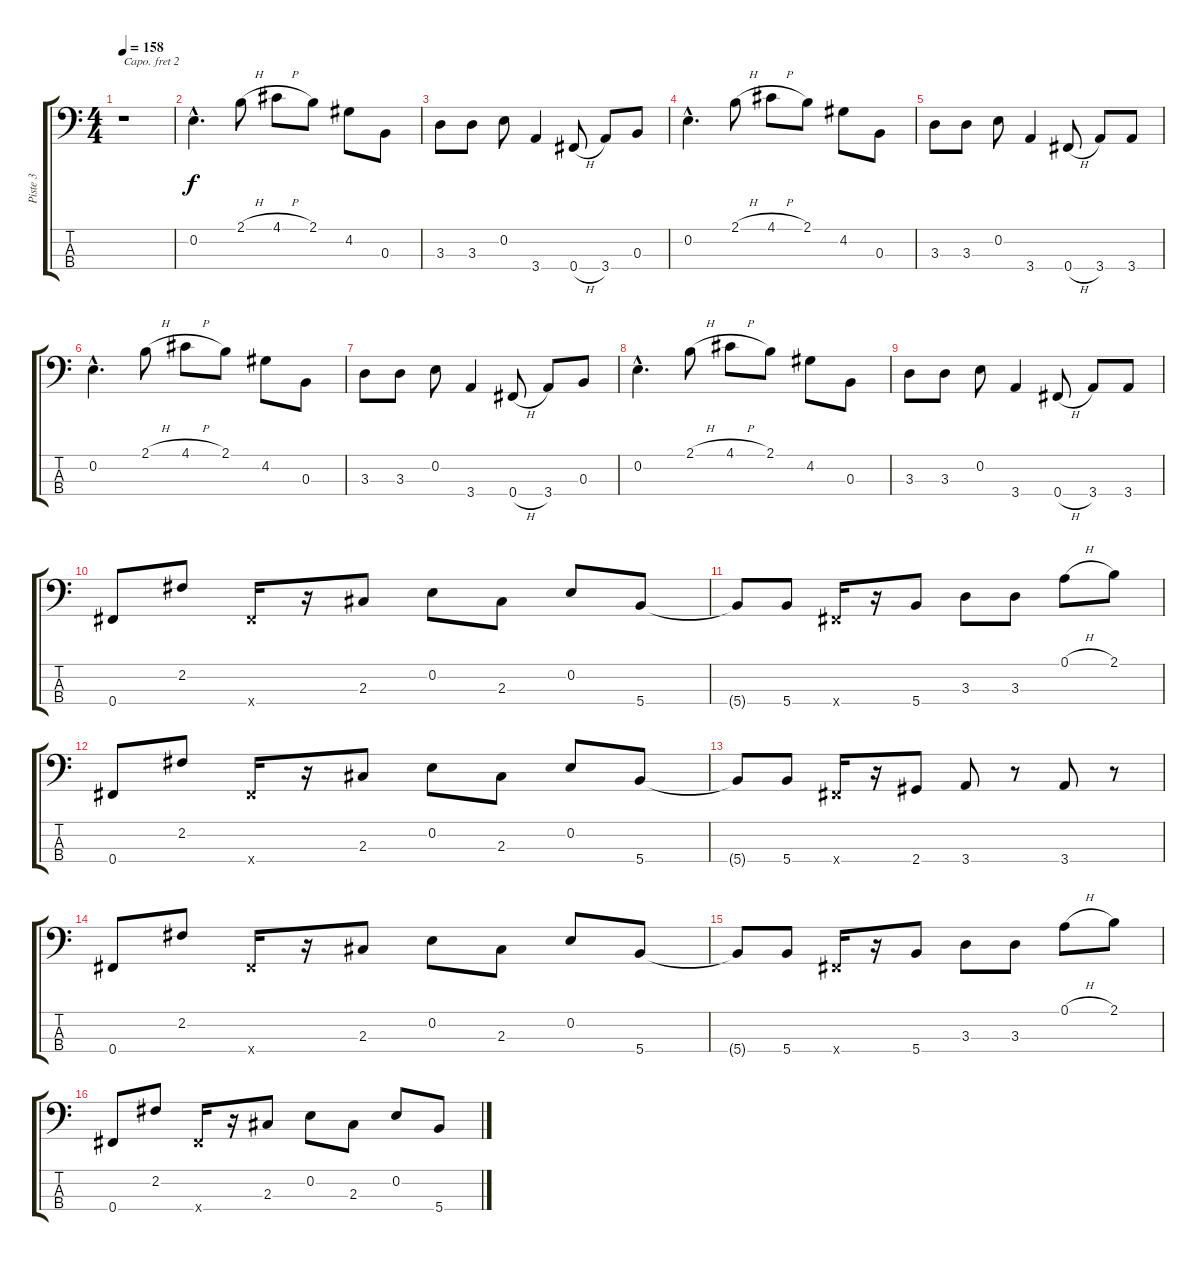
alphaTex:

\track ("Piste 3" "Piste 3") {instrument electricbasspick}
\staff {score tabs}
\capo 2
\tuning (G2 D2 A1 E1) {hide}
\ts (4 4)
\tempo 158
\clef f4
\ks c
r.1{dy f instrument electricbasspick} |
0.2{hac}.4{d} 2.1{h}.8 4.1{h}.8 2.1.8 4.2.8 0.3.8 |
3.3.8 3.3.8 0.2.8 3.4.4 0.4{h}.8 3.4.8 0.3.8 |
0.2{hac}.4{d} 2.1{h}.8 4.1{h}.8 2.1.8 4.2.8 0.3.8 |
3.3.8 3.3.8 0.2.8 3.4.4 0.4{h}.8 3.4.8 3.4.8 |
0.2{hac}.4{d} 2.1{h}.8 4.1{h}.8 2.1.8 4.2.8 0.3.8 |
3.3.8 3.3.8 0.2.8 3.4.4 0.4{h}.8 3.4.8 0.3.8 |
0.2{hac}.4{d} 2.1{h}.8 4.1{h}.8 2.1.8 4.2.8 0.3.8 |
3.3.8 3.3.8 0.2.8 3.4.4 0.4{h}.8 3.4.8 3.4.8 |
0.4.8 2.2.8 0.4{x}.16 r.16 2.3.8 0.2.8 2.3.8 0.2.8 5.4.8 |
5.4{t}.8 5.4.8 0.4{x}.16 r.16 5.4.8 3.3.8 3.3.8 0.1{h}.8 2.1.8 |
0.4.8 2.2.8 0.4{x}.16 r.16 2.3.8 0.2.8 2.3.8 0.2.8 5.4.8 |
5.4{t}.8 5.4.8 0.4{x}.16 r.16 2.4.8 3.4.8 r.8 3.4.8 r.8 |
0.4.8 2.2.8 0.4{x}.16 r.16 2.3.8 0.2.8 2.3.8 0.2.8 5.4.8 |
5.4{t}.8 5.4.8 0.4{x}.16 r.16 5.4.8 3.3.8 3.3.8 0.1{h}.8 2.1.8 |
0.4.8 2.2.8 0.4{x}.16 r.16 2.3.8 0.2.8 2.3.8 0.2.8 5.4.8
